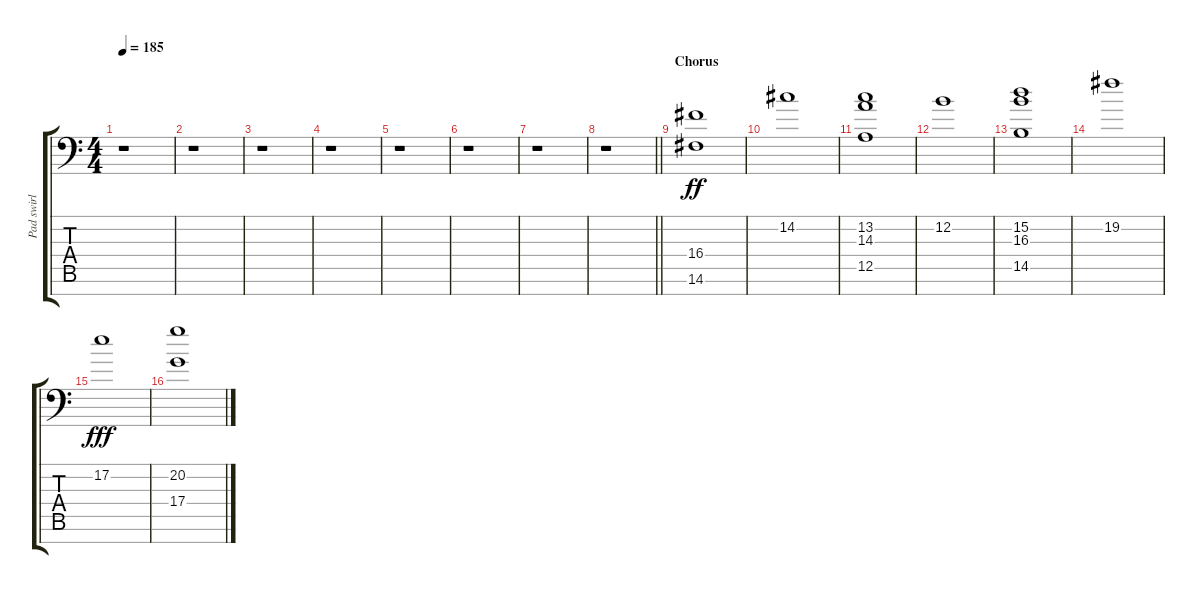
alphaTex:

\track ("Pad swirl" "Pad swirl") {instrument pad8sweep}
\staff {score tabs}
\tuning (C8 B3 G3 D3 A2 E2 C-1) {hide}
\ts (4 4)
\tempo 185
\clef f4
\ks c
r.1{dy ff} |
r.1 |
r.1 |
r.1 |
r.1 |
r.1 |
r.1 |
\barLineRight lightlight
r.1 |
\section ("" "Chorus")
(16.4 14.6).1 |
14.2.1 |
(13.2 14.3 12.5).1 |
12.2.1 |
(15.2 16.3 14.5).1 |
19.2.1 |
17.2.1{dy fff} |
(20.2 17.4).1
